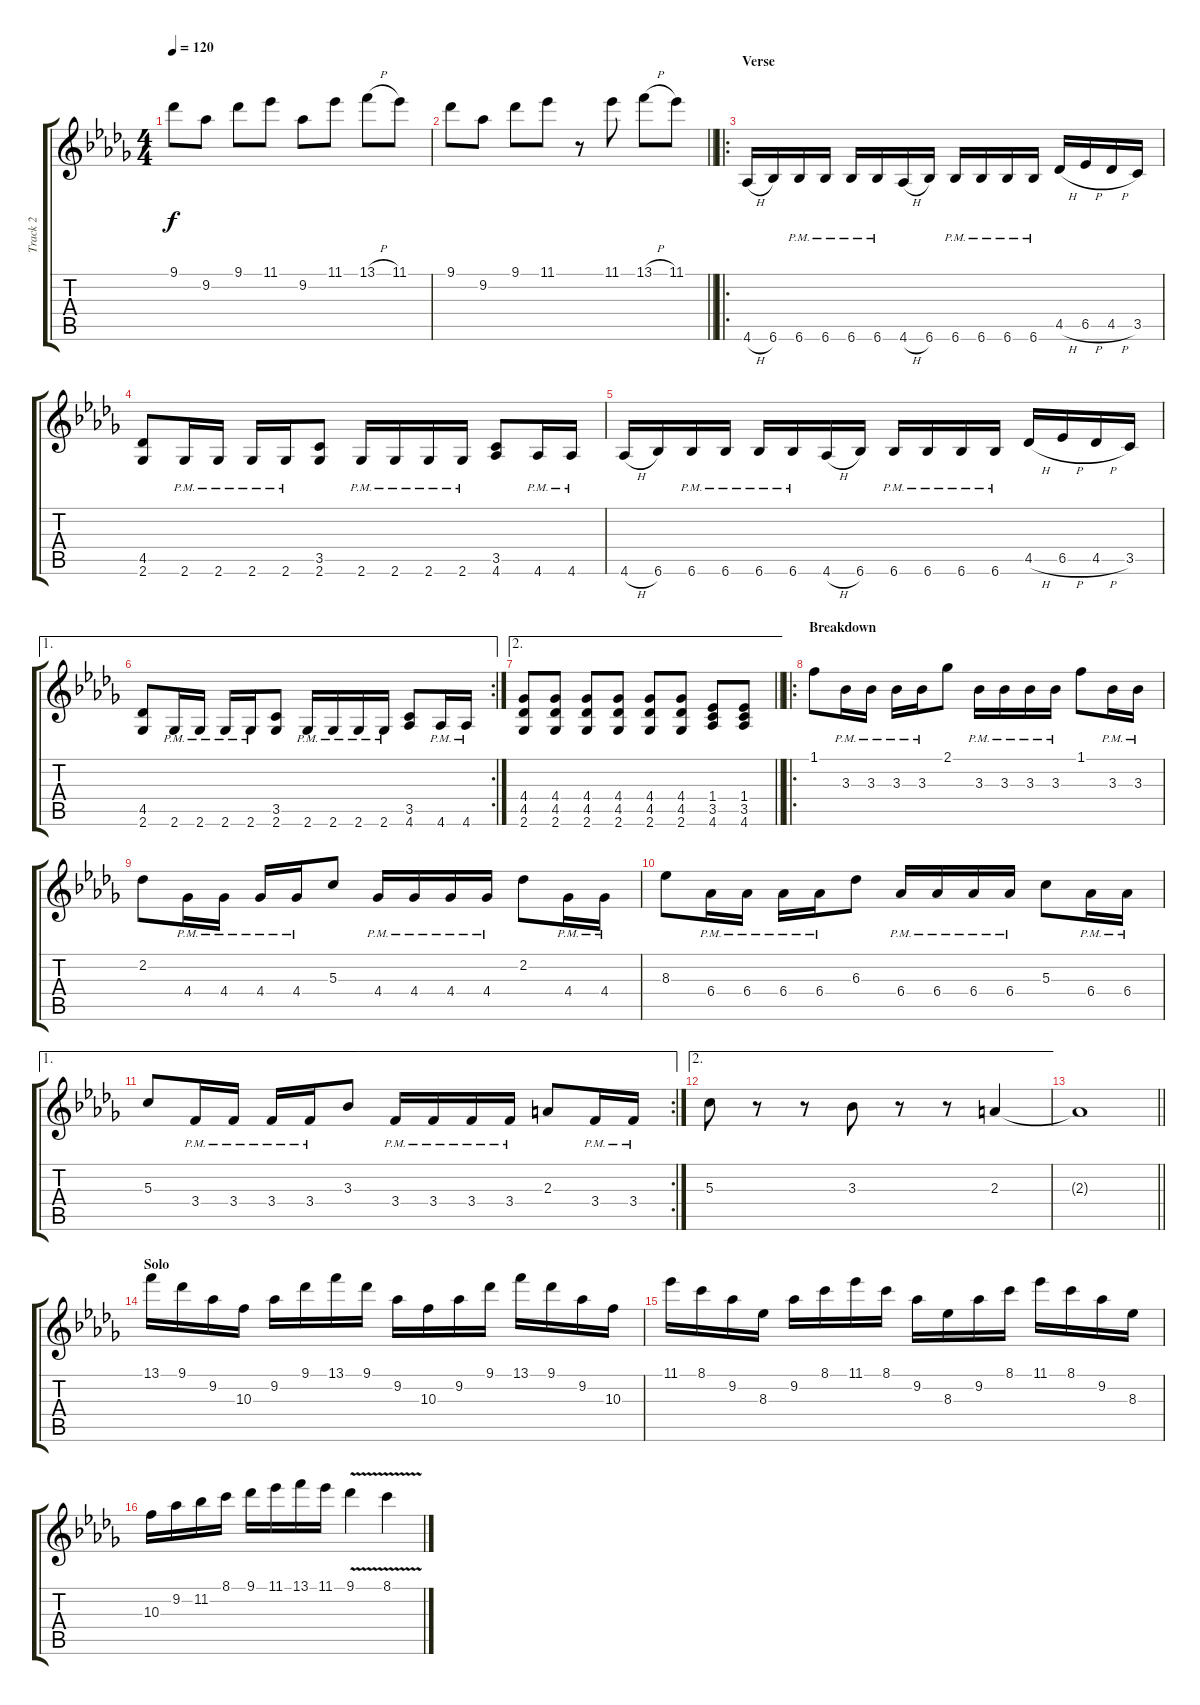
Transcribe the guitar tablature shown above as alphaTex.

\track ("Track 2" "Track 2") {instrument distortionguitar}
\staff {score tabs}
\tuning (E4 B3 G3 D3 A2 E2) {hide}
\ts (4 4)
\tempo 120
\clef g2
\ks bbminor
9.1.8{dy f} 9.2.8 9.1.8 11.1.8 9.2.8 11.1.8 13.1{h}.8 11.1.8 |
\barLineRight lightlight
9.1.8 9.2.8 9.1.8 11.1.8 r.8 11.1.8 13.1{h}.8 11.1.8 |
\ro
\section ("" "Verse")
4.6{h}.16 6.6.16 6.6{pm}.16 6.6{pm}.16 6.6{pm}.16 6.6{pm}.16 4.6{h}.16 6.6.16 6.6{pm}.16 6.6{pm}.16 6.6{pm}.16 6.6{pm}.16 4.5{h}.16 6.5{h}.16 4.5{h}.16 3.5.16 |
(4.5 2.6).8 2.6{pm}.16 2.6{pm}.16 2.6{pm}.16 2.6{pm}.16 (3.5 2.6).8 2.6{pm}.16 2.6{pm}.16 2.6{pm}.16 2.6{pm}.16 (3.5 4.6).8 4.6{pm}.16 4.6{pm}.16 |
4.6{h}.16 6.6.16 6.6{pm}.16 6.6{pm}.16 6.6{pm}.16 6.6{pm}.16 4.6{h}.16 6.6.16 6.6{pm}.16 6.6{pm}.16 6.6{pm}.16 6.6{pm}.16 4.5{h}.16 6.5{h}.16 4.5{h}.16 3.5.16 |
\ae 1
\rc 2
(4.5 2.6).8 2.6{pm}.16 2.6{pm}.16 2.6{pm}.16 2.6{pm}.16 (3.5 2.6).8 2.6{pm}.16 2.6{pm}.16 2.6{pm}.16 2.6{pm}.16 (3.5 4.6).8 4.6{pm}.16 4.6{pm}.16 |
\ae 2
\barLineRight lightlight
(4.4 4.5 2.6).8 (4.4 4.5 2.6).8 (4.4 4.5 2.6).8 (4.4 4.5 2.6).8 (4.4 4.5 2.6).8 (4.4 4.5 2.6).8 (1.4 3.5 4.6).8 (1.4 3.5 4.6).8 |
\ro
\section ("" "Breakdown")
1.1.8 3.3{pm}.16 3.3{pm}.16 3.3{pm}.16 3.3{pm}.16 2.1.8 3.3{pm}.16 3.3{pm}.16 3.3{pm}.16 3.3{pm}.16 1.1.8 3.3{pm}.16 3.3{pm}.16 |
2.2.8 4.4{pm}.16 4.4{pm}.16 4.4{pm}.16 4.4{pm}.16 5.3.8 4.4{pm}.16 4.4{pm}.16 4.4{pm}.16 4.4{pm}.16 2.2.8 4.4{pm}.16 4.4{pm}.16 |
8.3.8 6.4{pm}.16 6.4{pm}.16 6.4{pm}.16 6.4{pm}.16 6.3.8 6.4{pm}.16 6.4{pm}.16 6.4{pm}.16 6.4{pm}.16 5.3.8 6.4{pm}.16 6.4{pm}.16 |
\ae 1
\rc 2
5.3.8 3.4{pm}.16 3.4{pm}.16 3.4{pm}.16 3.4{pm}.16 3.3.8 3.4{pm}.16 3.4{pm}.16 3.4{pm}.16 3.4{pm}.16 2.3.8 3.4{pm}.16 3.4{pm}.16 |
\ae 2
5.3.8 r.8 r.8 3.3.8 r.8 r.8 2.3.4 |
\barLineRight lightlight
2.3{t}.1 |
\section ("" "Solo")
13.1.16{volume 16} 9.1.16 9.2.16 10.3.16 9.2.16 9.1.16 13.1.16 9.1.16 9.2.16 10.3.16 9.2.16 9.1.16 13.1.16 9.1.16 9.2.16 10.3.16 |
11.1.16 8.1.16 9.2.16 8.3.16 9.2.16 8.1.16 11.1.16 8.1.16 9.2.16 8.3.16 9.2.16 8.1.16 11.1.16 8.1.16 9.2.16 8.3.16 |
10.3.16 9.2.16 11.2.16 8.1.16 9.1.16 11.1.16 13.1.16 11.1.16 9.1{v}.4 8.1{v}.4
